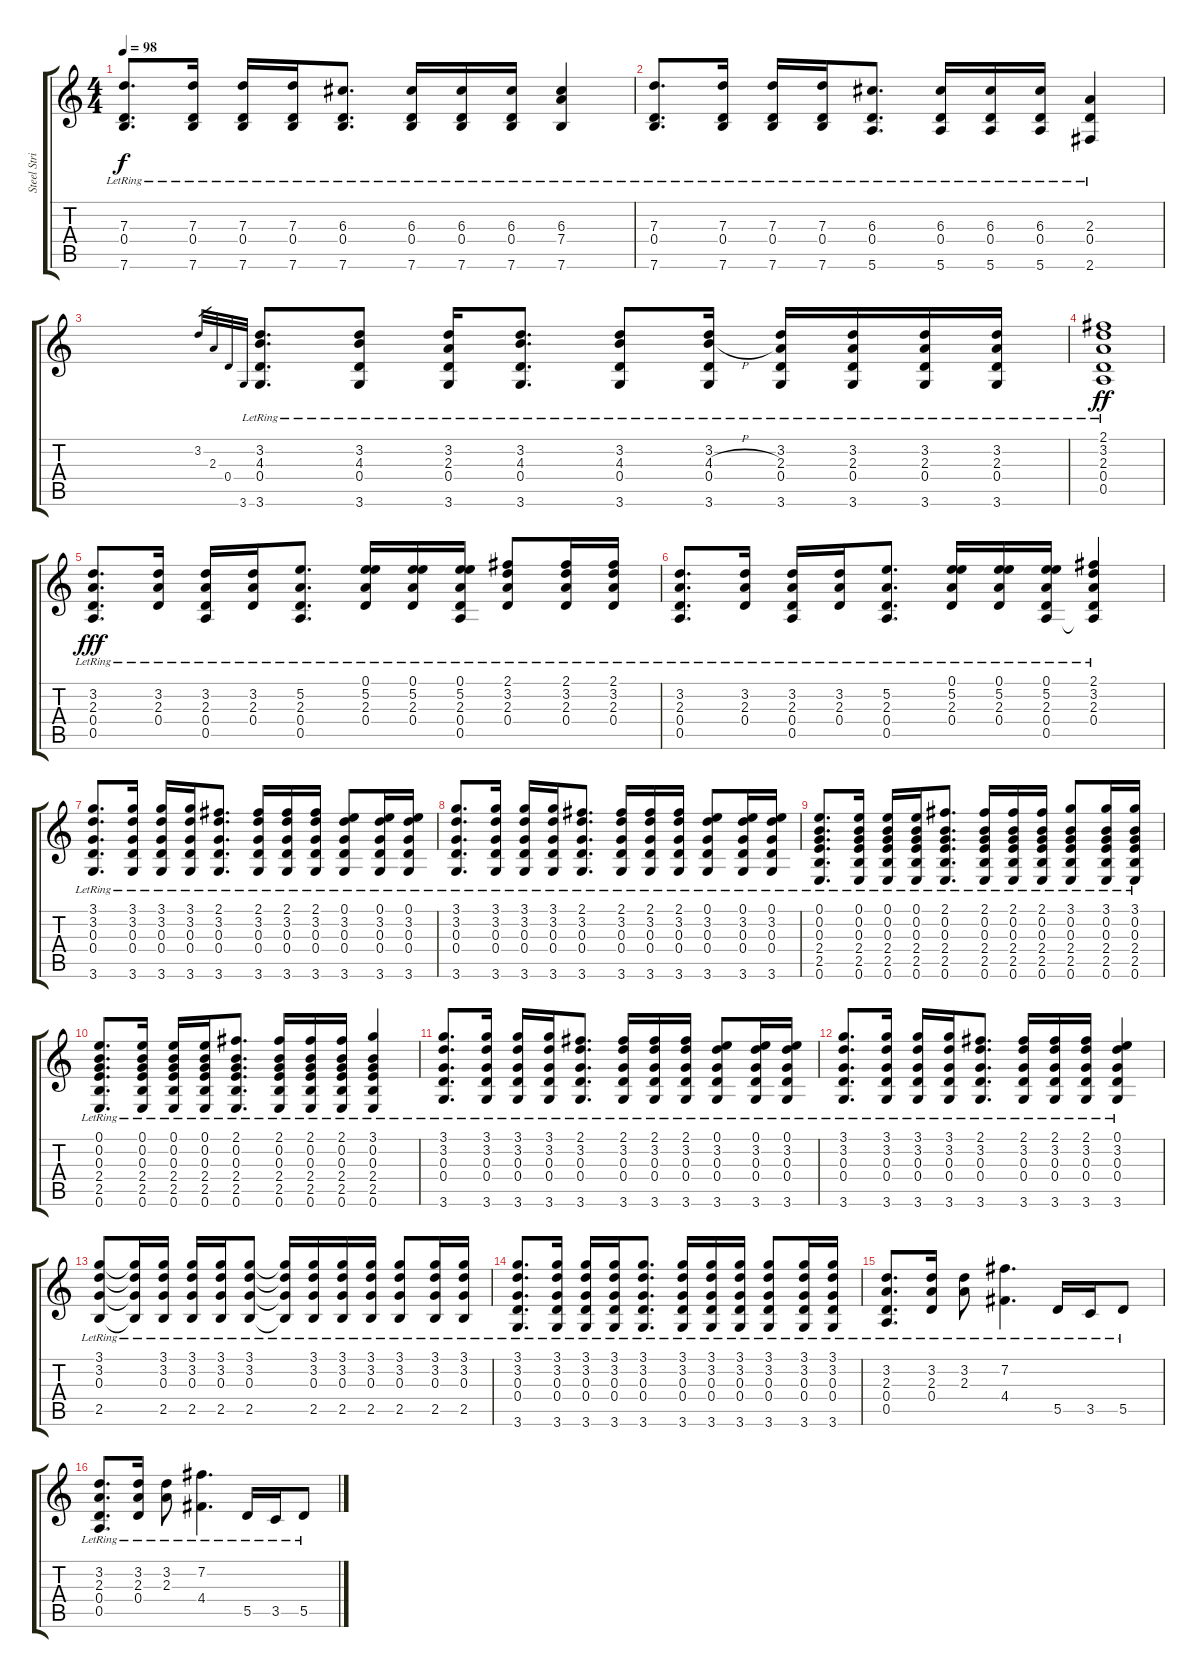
\track ("Steel String Guitar" "Steel Stri") {instrument electricguitarclean}
\staff {score tabs}
\tuning (E4 B3 G3 D3 A2 E2) {hide}
\ts (4 4)
\tempo 98
\clef g2
\ks c
(7.3{lr} 0.4{lr} 7.6{lr}).8{d dy f} (7.3{lr} 0.4{lr} 7.6{lr}).16 (7.3{lr} 0.4{lr} 7.6{lr}).16 (7.3{lr} 0.4{lr} 7.6{lr}).16 (6.3{lr} 0.4{lr} 7.6{lr}).8{d} (6.3{lr} 0.4{lr} 7.6{lr}).16 (6.3{lr} 0.4{lr} 7.6{lr}).16 (6.3{lr} 0.4{lr} 7.6{lr}).16 (6.3{lr} 7.4{lr} 7.6{lr}).4 |
(7.3{lr} 0.4{lr} 7.6{lr}).8{d} (7.3{lr} 0.4{lr} 7.6{lr}).16 (7.3{lr} 0.4{lr} 7.6{lr}).16 (7.3{lr} 0.4{lr} 7.6{lr}).16 (6.3{lr} 0.4{lr} 5.6{lr}).8{d} (6.3{lr} 0.4{lr} 5.6{lr}).16 (6.3{lr} 0.4{lr} 5.6{lr}).16 (6.3{lr} 0.4{lr} 5.6{lr}).16 (2.3{lr} 0.4{lr} 2.6{lr}).4 |
3.2.32{gr} 2.3.32{gr} 0.4.32{gr} 3.6.32{gr} (3.2{lr} 4.3{lr} 0.4{lr} 3.6{lr}).8{d} (3.2{lr} 4.3{lr} 0.4{lr} 3.6{lr}).8 (3.2{lr} 2.3{lr} 0.4{lr} 3.6{lr}).16 (3.2{lr} 4.3{lr} 0.4{lr} 3.6{lr}).8{d} (3.2{lr} 4.3{lr} 0.4{lr} 3.6{lr}).8 (3.2{lr} 4.3{h lr} 0.4{lr} 3.6{lr}).16 (3.2{lr} 2.3{lr} 0.4{lr} 3.6{lr}).16 (3.2{lr} 2.3{lr} 0.4{lr} 3.6{lr}).16 (3.2{lr} 2.3{lr} 0.4{lr} 3.6{lr}).16 (3.2{lr} 2.3{lr} 0.4{lr} 3.6{lr}).16 |
(2.1{lr} 3.2{lr} 2.3{lr} 0.4{lr} 0.5{lr}).1{dy ff} |
(3.2{lr} 2.3{lr} 0.4{lr} 0.5{lr}).8{d dy fff} (3.2{lr} 2.3{lr} 0.4{lr}).16 (3.2{lr} 2.3{lr} 0.4{lr} 0.5{lr}).16 (3.2{lr} 2.3{lr} 0.4{lr}).16 (5.2{lr} 2.3{lr} 0.4{lr} 0.5{lr}).8{d} (0.1{lr} 5.2{lr} 2.3{lr} 0.4{lr}).16 (0.1{lr} 5.2{lr} 2.3{lr} 0.4{lr}).16 (0.1{lr} 5.2{lr} 2.3{lr} 0.4{lr} 0.5{lr}).16 (2.1{lr} 3.2{lr} 2.3{lr} 0.4{lr}).8 (2.1{lr} 3.2{lr} 2.3{lr} 0.4{lr}).16 (2.1{lr} 3.2{lr} 2.3{lr} 0.4{lr}).16 |
(3.2{lr} 2.3{lr} 0.4{lr} 0.5{lr}).8{d} (3.2{lr} 2.3{lr} 0.4{lr}).16 (3.2{lr} 2.3{lr} 0.4{lr} 0.5{lr}).16 (3.2{lr} 2.3{lr} 0.4{lr}).16 (5.2{lr} 2.3{lr} 0.4{lr} 0.5{lr}).8{d} (0.1{lr} 5.2{lr} 2.3{lr} 0.4{lr}).16 (0.1{lr} 5.2{lr} 2.3{lr} 0.4{lr}).16 (0.1{lr} 5.2{lr} 2.3{lr} 0.4{lr} 0.5{lr}).16 (2.1{lr} 3.2{lr} 2.3{lr} 0.4{lr} 0.5{lr t}).4 |
(3.1{lr} 3.2{lr} 0.3{lr} 0.4{lr} 3.6{lr}).8{d} (3.1{lr} 3.2{lr} 0.3{lr} 0.4{lr} 3.6{lr}).16 (3.1{lr} 3.2{lr} 0.3{lr} 0.4{lr} 3.6{lr}).16 (3.1{lr} 3.2{lr} 0.3{lr} 0.4{lr} 3.6{lr}).16 (2.1{lr} 3.2{lr} 0.3{lr} 0.4{lr} 3.6{lr}).8{d} (2.1{lr} 3.2{lr} 0.3{lr} 0.4{lr} 3.6{lr}).16 (2.1{lr} 3.2{lr} 0.3{lr} 0.4{lr} 3.6{lr}).16 (2.1{lr} 3.2{lr} 0.3{lr} 0.4{lr} 3.6{lr}).16 (0.1{lr} 3.2{lr} 0.3{lr} 0.4{lr} 3.6{lr}).8 (0.1{lr} 3.2{lr} 0.3{lr} 0.4{lr} 3.6{lr}).16 (0.1{lr} 3.2{lr} 0.3{lr} 0.4{lr} 3.6{lr}).16 |
(3.1{lr} 3.2{lr} 0.3{lr} 0.4{lr} 3.6{lr}).8{d} (3.1{lr} 3.2{lr} 0.3{lr} 0.4{lr} 3.6{lr}).16 (3.1{lr} 3.2{lr} 0.3{lr} 0.4{lr} 3.6{lr}).16 (3.1{lr} 3.2{lr} 0.3{lr} 0.4{lr} 3.6{lr}).16 (2.1{lr} 3.2{lr} 0.3{lr} 0.4{lr} 3.6{lr}).8{d} (2.1{lr} 3.2{lr} 0.3{lr} 0.4{lr} 3.6{lr}).16 (2.1{lr} 3.2{lr} 0.3{lr} 0.4{lr} 3.6{lr}).16 (2.1{lr} 3.2{lr} 0.3{lr} 0.4{lr} 3.6{lr}).16 (0.1{lr} 3.2{lr} 0.3{lr} 0.4{lr} 3.6{lr}).8 (0.1{lr} 3.2{lr} 0.3{lr} 0.4{lr} 3.6{lr}).16 (0.1{lr} 3.2{lr} 0.3{lr} 0.4{lr} 3.6{lr}).16 |
(0.1{lr} 0.2{lr} 0.3{lr} 2.4{lr} 2.5{lr} 0.6{lr}).8{d} (0.1{lr} 0.2{lr} 0.3{lr} 2.4{lr} 2.5{lr} 0.6{lr}).16 (0.1{lr} 0.2{lr} 0.3{lr} 2.4{lr} 2.5{lr} 0.6{lr}).16 (0.1{lr} 0.2{lr} 0.3{lr} 2.4{lr} 2.5{lr} 0.6{lr}).16 (2.1{lr} 0.2{lr} 0.3{lr} 2.4{lr} 2.5{lr} 0.6{lr}).8{d} (2.1{lr} 0.2{lr} 0.3{lr} 2.4{lr} 2.5{lr} 0.6{lr}).16 (2.1{lr} 0.2{lr} 0.3{lr} 2.4{lr} 2.5{lr} 0.6{lr}).16 (2.1{lr} 0.2{lr} 0.3{lr} 2.4{lr} 2.5{lr} 0.6{lr}).16 (3.1{lr} 0.2{lr} 0.3{lr} 2.4{lr} 2.5{lr} 0.6{lr}).8 (3.1{lr} 0.2{lr} 0.3{lr} 2.4{lr} 2.5{lr} 0.6{lr}).16 (3.1{lr} 0.2{lr} 0.3{lr} 2.4{lr} 2.5{lr} 0.6{lr}).16 |
(0.1{lr} 0.2{lr} 0.3{lr} 2.4{lr} 2.5{lr} 0.6{lr}).8{d} (0.1{lr} 0.2{lr} 0.3{lr} 2.4{lr} 2.5{lr} 0.6{lr}).16 (0.1{lr} 0.2{lr} 0.3{lr} 2.4{lr} 2.5{lr} 0.6{lr}).16 (0.1{lr} 0.2{lr} 0.3{lr} 2.4{lr} 2.5{lr} 0.6{lr}).16 (2.1{lr} 0.2{lr} 0.3{lr} 2.4{lr} 2.5{lr} 0.6{lr}).8{d} (2.1{lr} 0.2{lr} 0.3{lr} 2.4{lr} 2.5{lr} 0.6{lr}).16 (2.1{lr} 0.2{lr} 0.3{lr} 2.4{lr} 2.5{lr} 0.6{lr}).16 (2.1{lr} 0.2{lr} 0.3{lr} 2.4{lr} 2.5{lr} 0.6{lr}).16 (3.1{lr} 0.2{lr} 0.3{lr} 2.4{lr} 2.5{lr} 0.6{lr}).4 |
(3.1{lr} 3.2{lr} 0.3{lr} 0.4{lr} 3.6{lr}).8{d} (3.1{lr} 3.2{lr} 0.3{lr} 0.4{lr} 3.6{lr}).16 (3.1{lr} 3.2{lr} 0.3{lr} 0.4{lr} 3.6{lr}).16 (3.1{lr} 3.2{lr} 0.3{lr} 0.4{lr} 3.6{lr}).16 (2.1{lr} 3.2{lr} 0.3{lr} 0.4{lr} 3.6{lr}).8{d} (2.1{lr} 3.2{lr} 0.3{lr} 0.4{lr} 3.6{lr}).16 (2.1{lr} 3.2{lr} 0.3{lr} 0.4{lr} 3.6{lr}).16 (2.1{lr} 3.2{lr} 0.3{lr} 0.4{lr} 3.6{lr}).16 (0.1{lr} 3.2{lr} 0.3{lr} 0.4{lr} 3.6{lr}).8 (0.1{lr} 3.2{lr} 0.3{lr} 0.4{lr} 3.6{lr}).16 (0.1{lr} 3.2{lr} 0.3{lr} 0.4{lr} 3.6{lr}).16 |
(3.1{lr} 3.2{lr} 0.3{lr} 0.4{lr} 3.6{lr}).8{d} (3.1{lr} 3.2{lr} 0.3{lr} 0.4{lr} 3.6{lr}).16 (3.1{lr} 3.2{lr} 0.3{lr} 0.4{lr} 3.6{lr}).16 (3.1{lr} 3.2{lr} 0.3{lr} 0.4{lr} 3.6{lr}).16 (2.1{lr} 3.2{lr} 0.3{lr} 0.4{lr} 3.6{lr}).8{d} (2.1{lr} 3.2{lr} 0.3{lr} 0.4{lr} 3.6{lr}).16 (2.1{lr} 3.2{lr} 0.3{lr} 0.4{lr} 3.6{lr}).16 (2.1{lr} 3.2{lr} 0.3{lr} 0.4{lr} 3.6{lr}).16 (0.1{lr} 3.2{lr} 0.3{lr} 0.4{lr} 3.6{lr}).4 |
(3.1{lr} 3.2{lr} 0.3{lr} 2.5{lr}).8 (3.1{lr t} 3.2{lr t} 0.3{lr t} 2.5{lr t}).16 (3.1{lr} 3.2{lr} 0.3{lr} 2.5{lr}).16 (3.1{lr} 3.2{lr} 0.3{lr} 2.5{lr}).16 (3.1{lr} 3.2{lr} 0.3{lr} 2.5{lr}).16 (3.1{lr} 3.2{lr} 0.3{lr} 2.5{lr}).8 (3.1{lr t} 3.2{lr t} 0.3{lr t} 2.5{lr t}).16 (3.1{lr} 3.2{lr} 0.3{lr} 2.5{lr}).16 (3.1{lr} 3.2{lr} 0.3{lr} 2.5{lr}).16 (3.1{lr} 3.2{lr} 0.3{lr} 2.5{lr}).16 (3.1{lr} 3.2{lr} 0.3{lr} 2.5{lr}).8 (3.1{lr} 3.2{lr} 0.3{lr} 2.5{lr}).16 (3.1{lr} 3.2{lr} 0.3{lr} 2.5{lr}).16 |
(3.1{lr} 3.2{lr} 0.3{lr} 0.4{lr} 3.6{lr}).8{d} (3.1{lr} 3.2{lr} 0.3{lr} 0.4{lr} 3.6{lr}).16 (3.1{lr} 3.2{lr} 0.3{lr} 0.4{lr} 3.6{lr}).16 (3.1{lr} 3.2{lr} 0.3{lr} 0.4{lr} 3.6{lr}).16 (3.1{lr} 3.2{lr} 0.3{lr} 0.4{lr} 3.6{lr}).8{d} (3.1{lr} 3.2{lr} 0.3{lr} 0.4{lr} 3.6{lr}).16 (3.1{lr} 3.2{lr} 0.3{lr} 0.4{lr} 3.6{lr}).16 (3.1{lr} 3.2{lr} 0.3{lr} 0.4{lr} 3.6{lr}).16 (3.1{lr} 3.2{lr} 0.3{lr} 0.4{lr} 3.6{lr}).8 (3.1{lr} 3.2{lr} 0.3{lr} 0.4{lr} 3.6{lr}).16 (3.1{lr} 3.2{lr} 0.3{lr} 0.4{lr} 3.6{lr}).16 |
(3.2{lr} 2.3{lr} 0.4{lr} 0.5{lr}).8{d} (3.2{lr} 2.3{lr} 0.4{lr}).16 (3.2{lr} 2.3{lr}).8 (7.2{lr} 4.4{lr}).4{d} 5.5{lr}.16 3.5{lr}.16 5.5{lr}.8 |
(3.2{lr} 2.3{lr} 0.4{lr} 0.5{lr}).8{d} (3.2{lr} 2.3{lr} 0.4{lr}).16 (3.2{lr} 2.3{lr}).8 (7.2{lr} 4.4{lr}).4{d} 5.5{lr}.16 3.5{lr}.16 5.5{lr}.8
